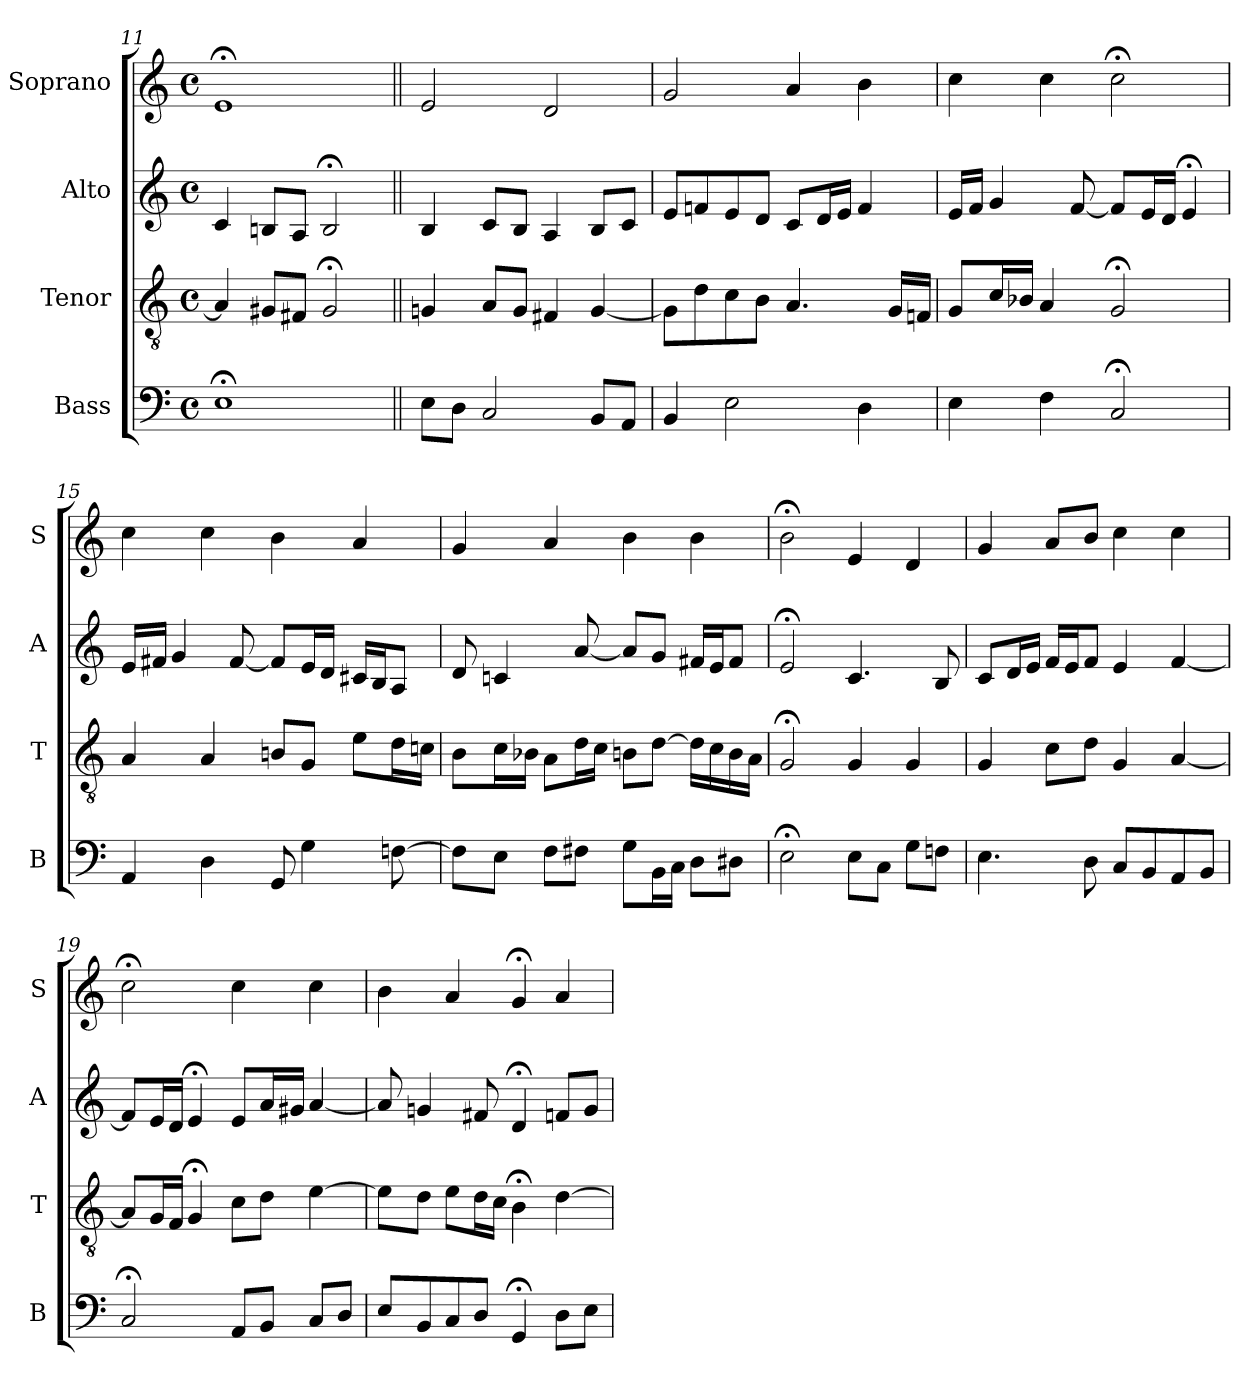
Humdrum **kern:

**kern	**kern	**kern	**kern
*part4	*part3	*part2	*part1
*staff4	*staff3	*staff2	*staff1
*I"Bass	*I"Tenor	*I"Alto	*I"Soprano
*I'B	*I'T	*I'A	*I'S
*clefF4	*clefGv2	*clefG2	*clefG2
*k[]	*k[]	*k[]	*k[]
*a:	*a:	*a:	*a:
*M4/4	*M4/4	*M4/4	*M4/4
*met(c)	*met(c)	*met(c)	*met(c)
=11	=11	=11	=11
1E;<	4A]	4c	1e;<
.	8G#XL	8BnL	.
.	8F#XJ	8AJ	.
.	2G#;<	2B;<	.
=12||	=12||	=12||	=12||
8EL	4Gn	4B	2e
8DJ	.	.	.
2C	8AL	8cL	.
.	8GJ	8BJ	.
.	4F#X	4A	2d
8BBL	[4G	8BL	.
8AAJ	.	8cJ	.
=13	=13	=13	=13
4BB	8GL]	8eL	2g
.	8d	8fn	.
2E	8c	8e	.
.	8BJ	8dJ	.
.	4.A	8cL	4a
.	.	16dL	.
.	.	16eJJ	.
4D	.	4f	4b
.	16GLL	.	.
.	16FnJJ	.	.
=14	=14	=14	=14
4E	8GL	16eLL	4cc
.	.	16fJJ	.
.	16cL	4g	.
.	16B-XJJ	.	.
4F	4A	.	4cc
.	.	[8f	.
2C;<	2G;<	8fL]	2cc;<
.	.	16eL	.
.	.	16dJJ	.
.	.	4e;<	.
=15	=15	=15	=15
4AA	4A	16eLL	4cc
.	.	16f#XJJ	.
.	.	4g	.
4D	4A	.	4cc
.	.	[8f#	.
8GG	8BnL	8f#L]	4b
4G	8GJ	16eL	.
.	.	16dJJ	.
.	8eL	16c#XLL	4a
.	.	16BJ	.
[8Fn	16dL	8AJ	.
.	16cnJJ	.	.
=16	=16	=16	=16
8FL]	8BL	8d	4g
8EJ	16cL	4cn	.
.	16B-XJJ	.	.
8FL	8AL	.	4a
8F#XJ	16dL	[8a	.
.	16cJJ	.	.
8GL	8BnL	8aL]	4b
16BBL	[8dJ	8gJ	.
16CJJ	.	.	.
8DL	16dLL]	16f#XLL	4b
.	16c	16eJ	.
8D#XJ	16B	8f#J	.
.	16AJJ	.	.
=17	=17	=17	=17
2E;<	2G;<	2e;<	2b;<
8EL	4G	4.c	4e
8CJ	.	.	.
8GL	4G	.	4d
8FnJ	.	8B	.
=18	=18	=18	=18
4.E	4G	8cL	4g
.	.	16dL	.
.	.	16eJJ	.
.	8cL	16fLL	8aL
.	.	16eJ	.
8D	8dJ	8fJ	8bJ
8CL	4G	4e	4cc
8BB	.	.	.
8AA	[4A	[4f	4cc
8BBJ	.	.	.
=19	=19	=19	=19
2C;<	8AL]	8fL]	2cc;<
.	16GL	16eL	.
.	16FJJ	16dJJ	.
.	4G;<	4e;<	.
8AAL	8cL	8eL	4cc
8BBJ	8dJ	16aL	.
.	.	16g#XJJ	.
8CL	[4e	[4a	4cc
8DJ	.	.	.
=20	=20	=20	=20
8EL	8eL]	8a]	4b
8BB	8dJ	4gn	.
8C	8eL	.	4a
8DJ	16dL	8f#X	.
.	16cJJ	.	.
4GG;<	4B;<	4d;<	4g;<
8DL	[4d	8fnL	4a
8EJ	.	8gJ	.
=	=	=	=
*-	*-	*-	*-
